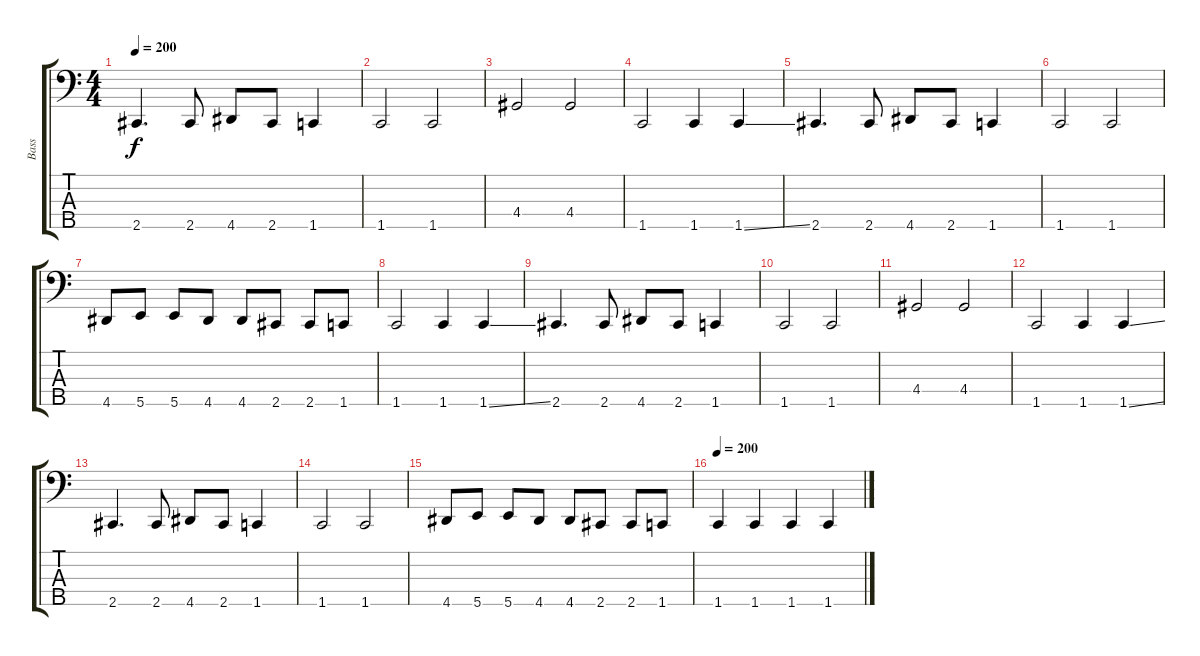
\track ("Bass" "Bass") {instrument electricbasspick}
\staff {score tabs}
\tuning (G2 D2 A1 E1 B0) {hide}
\ts (4 4)
\tempo 200
\clef f4
\ks c
2.5.4{d dy f} 2.5.8 4.5.8 2.5.8 1.5.4 |
1.5.2 1.5.2 |
4.4.2 4.4.2 |
1.5.2 1.5.4 1.5{ss}.4 |
2.5.4{d} 2.5.8 4.5.8 2.5.8 1.5.4 |
1.5.2 1.5.2 |
4.5.8 5.5.8 5.5.8 4.5.8 4.5.8 2.5.8 2.5.8 1.5.8 |
1.5.2 1.5.4 1.5{ss}.4 |
2.5.4{d} 2.5.8 4.5.8 2.5.8 1.5.4 |
1.5.2 1.5.2 |
4.4.2 4.4.2 |
1.5.2 1.5.4 1.5{ss}.4 |
2.5.4{d} 2.5.8 4.5.8 2.5.8 1.5.4 |
1.5.2 1.5.2 |
4.5.8 5.5.8 5.5.8 4.5.8 4.5.8 2.5.8 2.5.8 1.5.8 |
\tempo 200
1.5.4 1.5.4 1.5.4 1.5.4
